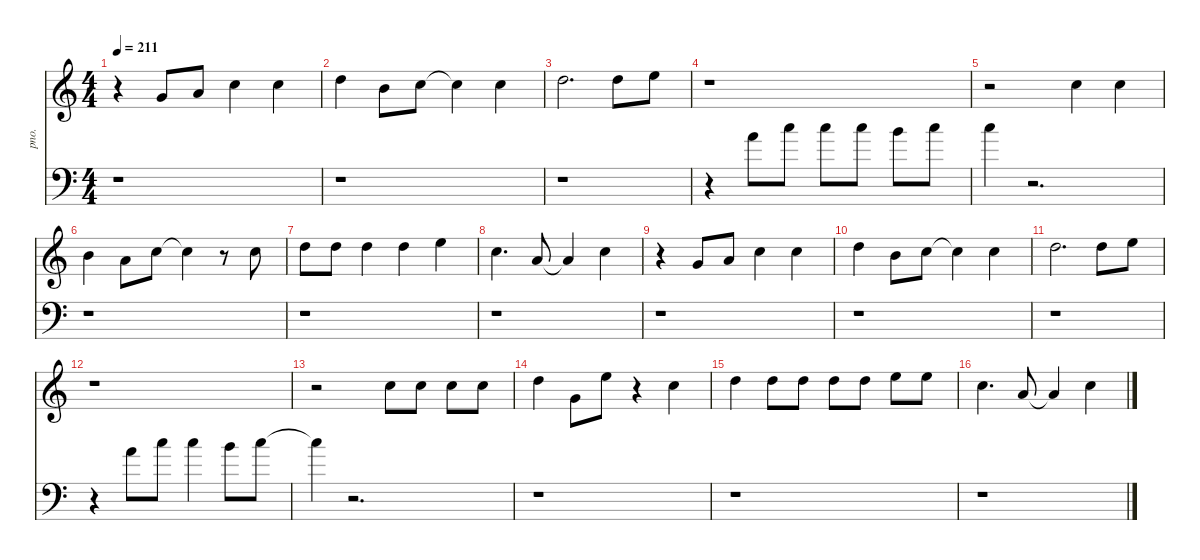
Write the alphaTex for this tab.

\defaultSystemsLayout 4
\hideDynamics
\bracketExtendMode nobrackets
\otherSystemsTrackNameOrientation horizontal
\track ("Vocal" "pno.") {instrument acousticgrandpiano}
\staff {score}
\tuning (E4 B3 G3 D3 A2 E2)
\ts (4 4)
\tempo 211
\clef g2
\ks c
r.4{dy ff} 3.1.8 5.1.8 8.1.4 8.1.4 |
10.1.4 7.1.8 8.1.8 8.1{t}.4 8.1.4 |
10.1.2{d} 10.1.8 12.1.8 |
r.1 |
r.2 8.1.4 8.1.4 |
7.1.4 5.1.8{dy f} 8.1.8{dy ff} 8.1{t}.4 r.8 8.1.8 |
10.1.8 10.1.8 10.1.4 10.1.4 12.1.4 |
8.1.4{d} 5.1.8 5.1{t}.4 8.1.4 |
r.4 3.1.8 5.1.8 8.1.4 8.1.4 |
10.1.4 7.1.8 8.1.8 8.1{t}.4 8.1.4 |
10.1.2{d} 10.1.8 12.1.8 |
r.1 |
r.2 8.1.8 8.1.8 8.1.8 8.1.8 |
10.1.4 8.2.8{dy f} 12.1.8{dy ff} r.4 8.1.4 |
10.1.4 10.1.8 10.1.8 10.1.8 10.1.8 12.1.8 12.1.8 |
8.1.4{d} 5.1.8 5.1{t}.4 8.1.4
\staff {score}
\tuning (G2 D2 A1 E1 B0)
\clef f4
\ottava regular
\simile none
\ks c
r.1{dy ff} |
r.1 |
r.1 |
r.4 26.1.8{dy f} 29.1.8{dy ff} 29.1.8 29.1.8 28.1.8 29.1.8 |
29.1.4 r.2{d} |
r.1 |
r.1 |
r.1 |
r.1 |
r.1 |
r.1 |
r.4 26.1.8{dy f} 29.1.8{dy ff} 29.1.4 28.1.8 29.1.8 |
29.1{t}.4 r.2{d} |
r.1 |
r.1 |
r.1
